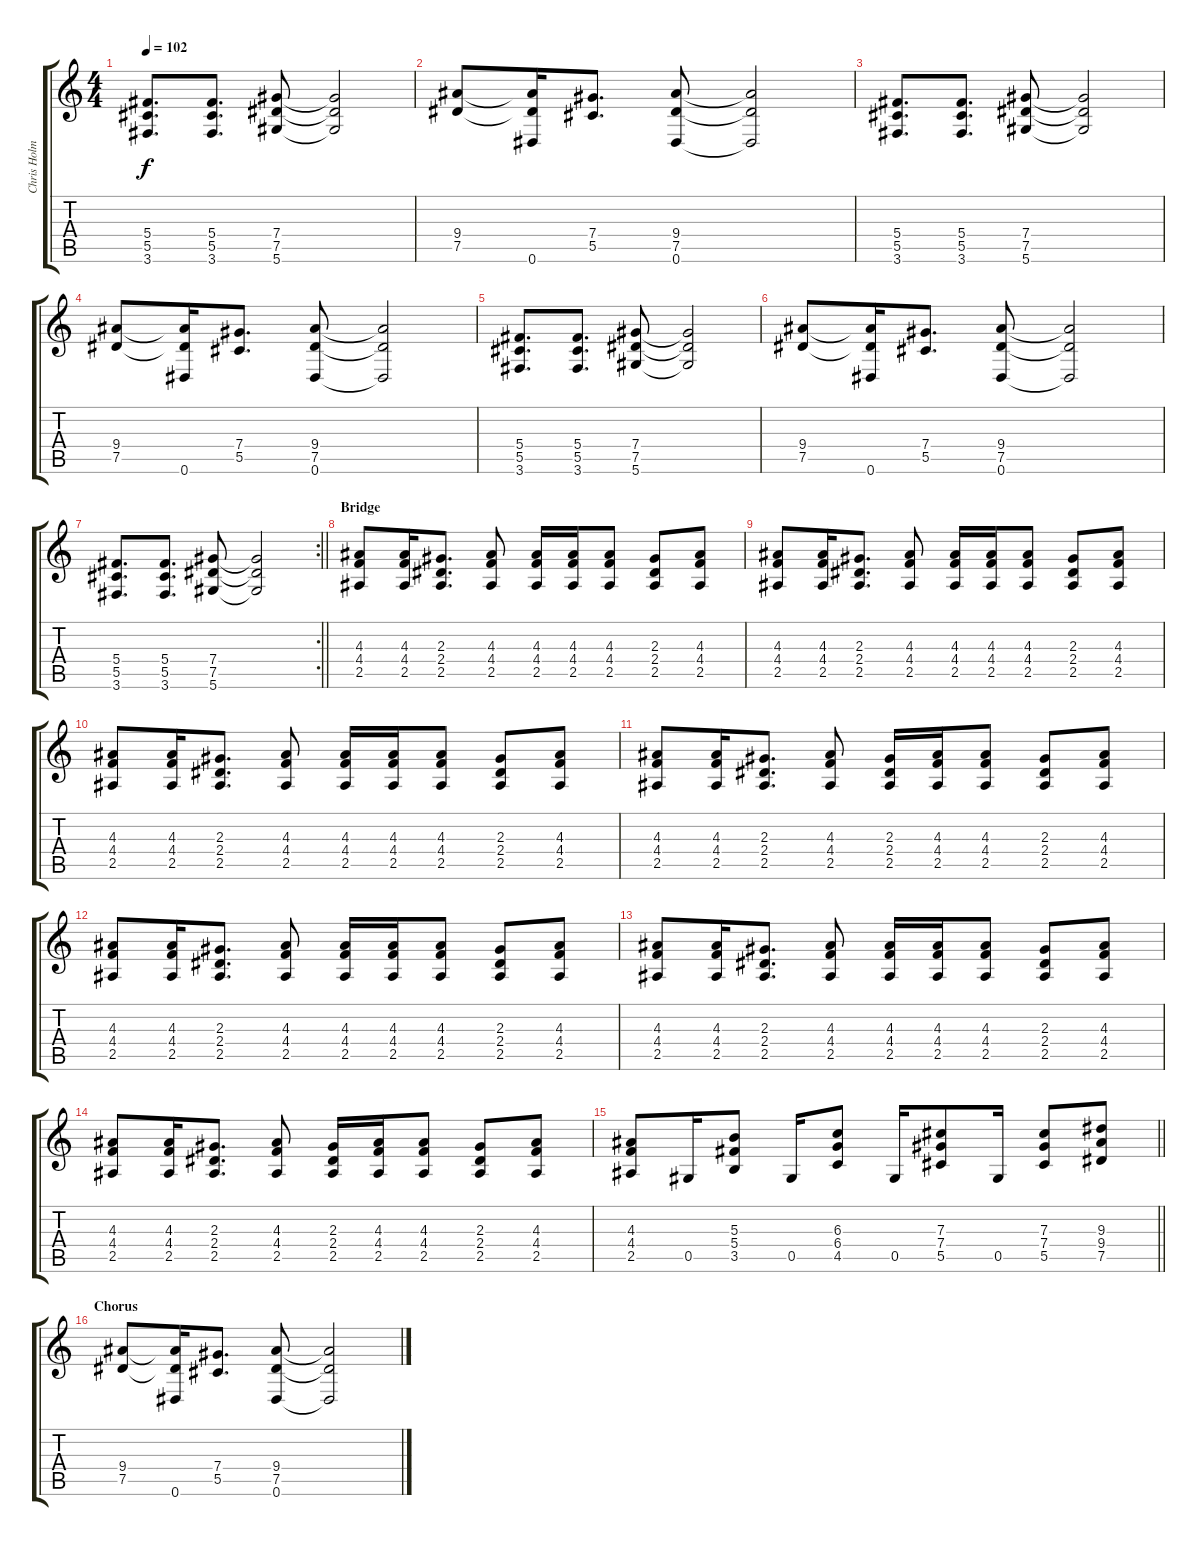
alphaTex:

\track ("Chris Holmes (lead)" "Chris Holm") {instrument distortionguitar}
\staff {score tabs}
\tuning (Eb4 Bb3 Gb3 Db3 Ab2 Eb2) {hide}
\ts (4 4)
\tempo 102
\clef g2
\ks c
(5.4 5.5 3.6).8{d dy f} (5.4 5.5 3.6).8{d} (7.4 7.5 5.6).8 (7.4{t} 7.5{t} 5.6{t}).2 |
(9.4 7.5).8 (9.4{t} 7.5{t} 0.6).16 (7.4 5.5).8{d} (9.4 7.5 0.6).8 (9.4{t} 7.5{t} 0.6{t}).2 |
(5.4 5.5 3.6).8{d} (5.4 5.5 3.6).8{d} (7.4 7.5 5.6).8 (7.4{t} 7.5{t} 5.6{t}).2 |
(9.4 7.5).8 (9.4{t} 7.5{t} 0.6).16 (7.4 5.5).8{d} (9.4 7.5 0.6).8 (9.4{t} 7.5{t} 0.6{t}).2 |
(5.4 5.5 3.6).8{d} (5.4 5.5 3.6).8{d} (7.4 7.5 5.6).8 (7.4{t} 7.5{t} 5.6{t}).2 |
(9.4 7.5).8 (9.4{t} 7.5{t} 0.6).16 (7.4 5.5).8{d} (9.4 7.5 0.6).8 (9.4{t} 7.5{t} 0.6{t}).2 |
\rc 2
\barLineRight lightlight
(5.4 5.5 3.6).8{d} (5.4 5.5 3.6).8{d} (7.4 7.5 5.6).8 (7.4{t} 7.5{t} 5.6{t}).2 |
\section ("" "Bridge")
(4.3 4.4 2.5).8 (4.3 4.4 2.5).16 (2.3 2.4 2.5).8{d} (4.3 4.4 2.5).8 (4.3 4.4 2.5).16 (4.3 4.4 2.5).16 (4.3 4.4 2.5).8 (2.3 2.4 2.5).8 (4.3 4.4 2.5).8 |
(4.3 4.4 2.5).8 (4.3 4.4 2.5).16 (2.3 2.4 2.5).8{d} (4.3 4.4 2.5).8 (4.3 4.4 2.5).16 (4.3 4.4 2.5).16 (4.3 4.4 2.5).8 (2.3 2.4 2.5).8 (4.3 4.4 2.5).8 |
(4.3 4.4 2.5).8 (4.3 4.4 2.5).16 (2.3 2.4 2.5).8{d} (4.3 4.4 2.5).8 (4.3 4.4 2.5).16 (4.3 4.4 2.5).16 (4.3 4.4 2.5).8 (2.3 2.4 2.5).8 (4.3 4.4 2.5).8 |
(4.3 4.4 2.5).8 (4.3 4.4 2.5).16 (2.3 2.4 2.5).8{d} (4.3 4.4 2.5).8 (2.3 2.4 2.5).16 (4.3 4.4 2.5).16 (4.3 4.4 2.5).8 (2.3 2.4 2.5).8 (4.3 4.4 2.5).8 |
(4.3 4.4 2.5).8 (4.3 4.4 2.5).16 (2.3 2.4 2.5).8{d} (4.3 4.4 2.5).8 (4.3 4.4 2.5).16 (4.3 4.4 2.5).16 (4.3 4.4 2.5).8 (2.3 2.4 2.5).8 (4.3 4.4 2.5).8 |
(4.3 4.4 2.5).8 (4.3 4.4 2.5).16 (2.3 2.4 2.5).8{d} (4.3 4.4 2.5).8 (4.3 4.4 2.5).16 (4.3 4.4 2.5).16 (4.3 4.4 2.5).8 (2.3 2.4 2.5).8 (4.3 4.4 2.5).8 |
(4.3 4.4 2.5).8 (4.3 4.4 2.5).16 (2.3 2.4 2.5).8{d} (4.3 4.4 2.5).8 (2.3 2.4 2.5).16 (4.3 4.4 2.5).16 (4.3 4.4 2.5).8 (2.3 2.4 2.5).8 (4.3 4.4 2.5).8 |
\barLineRight lightlight
(4.3 4.4 2.5).8 0.5.16 (5.3 5.4 3.5).8 0.5.16 (6.3 6.4 4.5).8 0.5.16 (7.3 7.4 5.5).8 0.5.16 (7.3 7.4 5.5).8 (9.3 9.4 7.5).8 |
\section ("" "Chorus")
(9.4 7.5).8 (9.4{t} 7.5{t} 0.6).16 (7.4 5.5).8{d} (9.4 7.5 0.6).8 (9.4{t} 7.5{t} 0.6{t}).2
